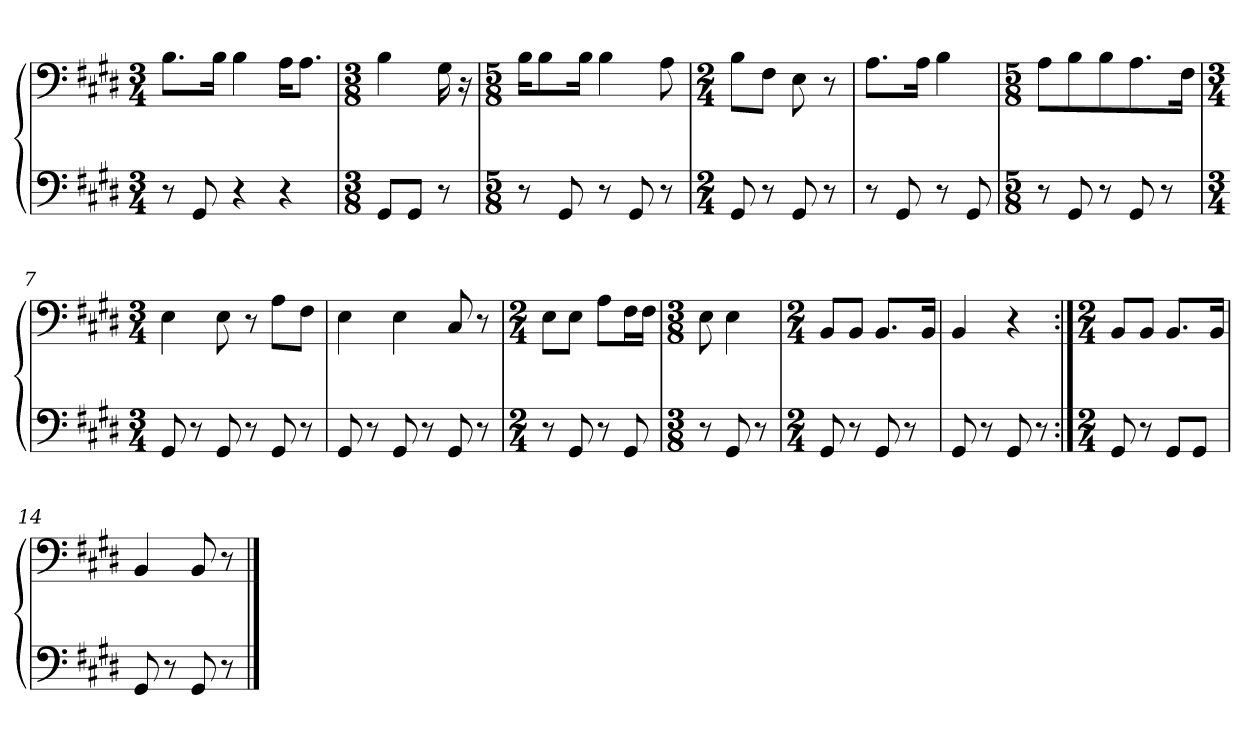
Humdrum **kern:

**kern	**kern
*part1	*part1
*staff2	*staff1
*clefF4	*clefF4
*k[f#c#g#d#]	*k[f#c#g#d#]
*M3/4	*M3/4
=1	=1
8r	8.B\L
8GG#/	.
.	16B\Jk
4r	4B\
4r	16A\KL
.	8.A\J
=2	=2
*M3/8	*M3/8
8GG#/L	4B\
8GG#/J	.
8r	16G#\
.	16r
=3	=3
*M5/8	*M5/8
8r	16B\KL
.	8B\
8GG#/	.
.	16B\Jk
8r	4B\
8GG#/	.
8r	8A\
=4	=4
*M2/4	*M2/4
8GG#/	8B\L
8r	8F#\J
8GG#/	8E\
8r	8r
=5	=5
8r	8.A\L
8GG#/	.
.	16A\Jk
8r	4B\
8GG#/	.
=6	=6
*M5/8	*M5/8
8r	8A\L
8GG#/	8B\
8r	8B\
8GG#/	8.A\
8r	.
.	16F#\Jk
=7	=7
*M3/4	*M3/4
8GG#/	4E\
8r	.
8GG#/	8E\
8r	8r
8GG#/	8A\L
8r	8F#\J
=8	=8
8GG#/	4E\
8r	.
8GG#/	4E\
8r	.
8GG#/	8C#/
8r	8r
=9	=9
*M2/4	*M2/4
8r	8E\L
8GG#/	8E\J
8r	8A\L
8GG#/	16F#\L
.	16F#\JJ
=10	=10
*M3/8	*M3/8
8r	8E\
8GG#/	4E\
8r	.
=11	=11
*M2/4	*M2/4
8GG#/	8BB/L
8r	8BB/J
8GG#/	8.BB/L
8r	.
.	16BB/Jk
=12	=12
8GG#/	4BB/
8r	.
8GG#/	4r
8r	.
=:|!	=:|!
*M2/4	*M2/4
8GG#/	8BB/L
8r	8BB/J
8GG#/L	8.BB/L
8GG#/J	.
.	16BB/Jk
=14	=14
8GG#/	4BB/
8r	.
8GG#/	8BB/
8r	8r
==	==
*-	*-
